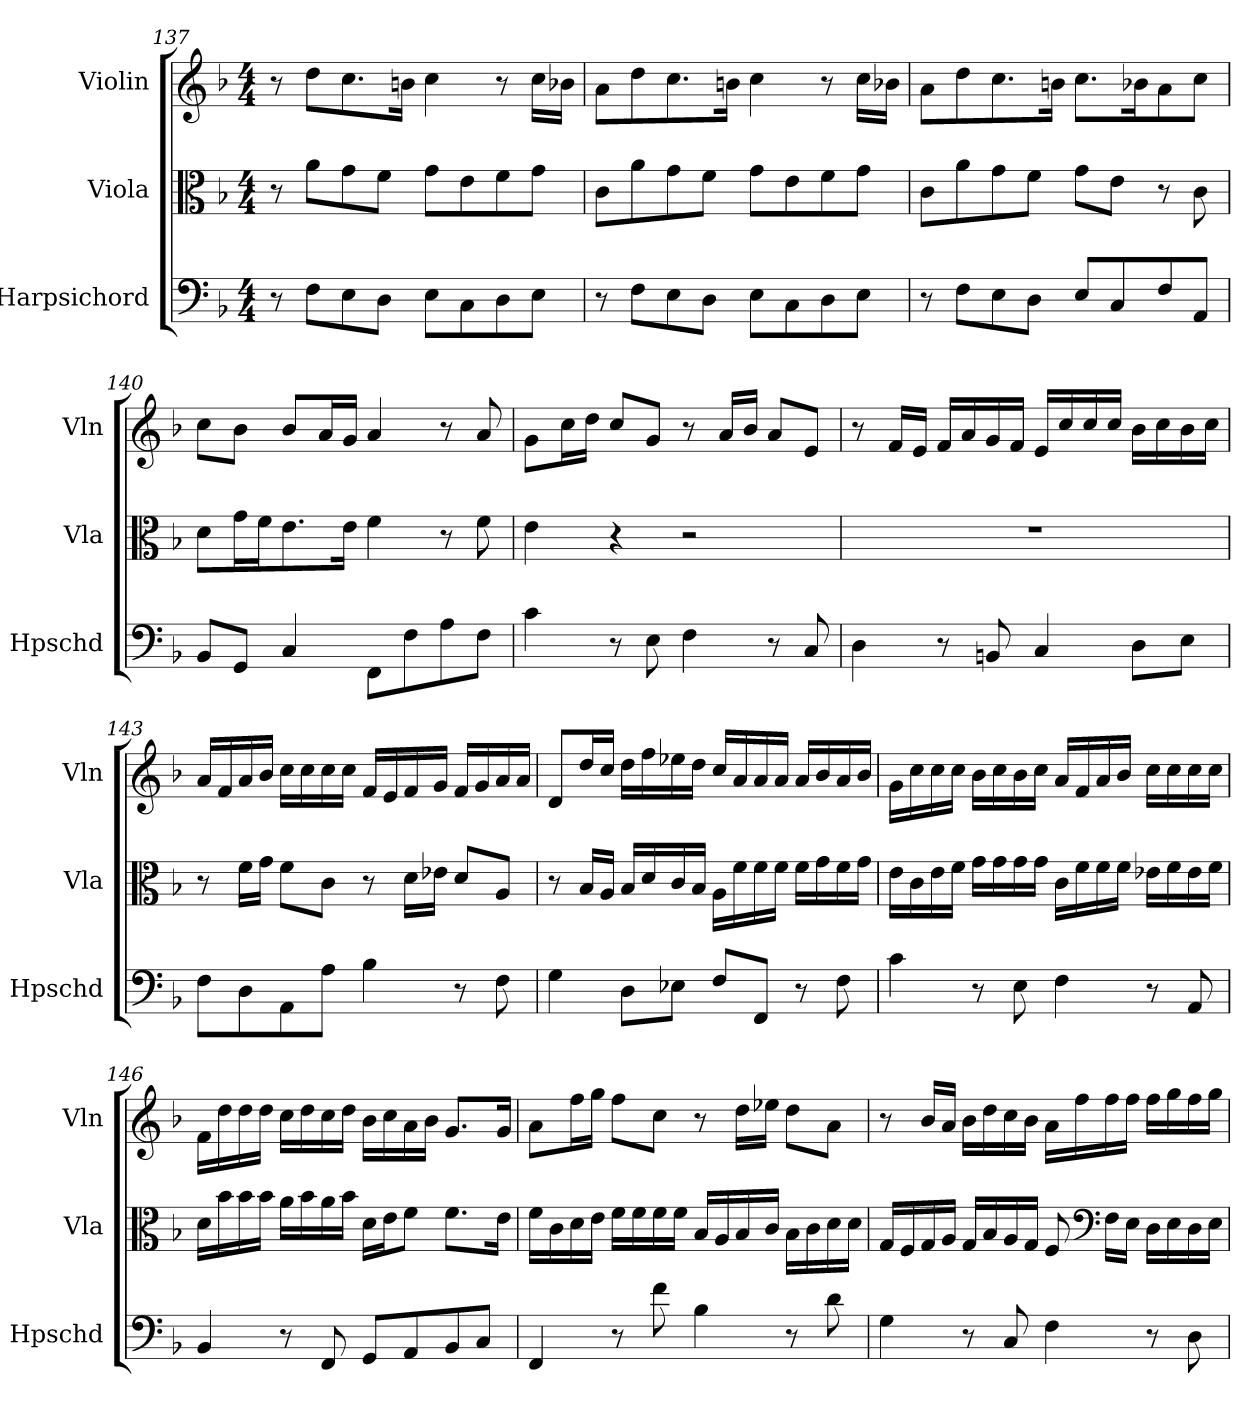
**kern	**kern	**kern
*part3	*part2	*part1
*staff3	*staff2	*staff1
*I"Harpsichord	*I"Viola	*I"Violin
*I'Hpschd	*I'Vla	*I'Vln
*clefF4	*clefC3	*clefG2
*k[b-]	*k[b-]	*k[b-]
*M4/4	*M4/4	*M4/4
*MM152	*MM152	*MM152
=137	=137	=137
8r	8r	8r
8F\L	8a\L	8dd\L
8E\	8g\	8.cc\
8D\J	8f\J	.
.	.	16bn\Jk
8E\L	8g\L	4cc\
8C\	8e\	.
8D\	8f\	8r
8E\J	8g\J	16cc\LL
.	.	16b-X\JJ
=138	=138	=138
8r	8c\L	8a\L
8F\L	8a\	8dd\
8E\	8g\	8.cc\
8D\J	8f\J	.
.	.	16bn\Jk
8E\L	8g\L	4cc\
8C\	8e\	.
8D\	8f\	8r
8E\J	8g\J	16cc\LL
.	.	16b-X\JJ
=139	=139	=139
8r	8c\L	8a\L
8F\L	8a\	8dd\
8E\	8g\	8.cc\
8D\J	8f\J	.
.	.	16bn\Jk
8E/L	8g\L	8.cc\L
8C/	8e\J	.
.	.	16b-X\K
8F/	8r	8a\
8AA/J	8c\	8cc\J
=140	=140	=140
8BB-/L	8d\L	8cc\L
8GG/J	16g\L	8b-\J
.	16f\J	.
4C/	8.e\	8b-/L
.	.	16a/L
.	16e\Jk	16g/JJ
8FF\L	4f\	4a/
8F\	.	.
8A\	8r	8r
8F\J	8f\	8a/
=141	=141	=141
4c\	4e\	8g\L
.	.	16cc\L
.	.	16dd\JJ
8r	4r	8cc/L
8E\	.	8g/J
4F\	2r	8r
.	.	16a/LL
.	.	16b-/JJ
8r	.	8a/L
8C/	.	8e/J
=142	=142	=142
4D\	1r	8r
.	.	16f/LL
.	.	16e/JJ
8r	.	16f/LL
.	.	16a/
8BBn/	.	16g/
.	.	16f/JJ
4C/	.	16e/LL
.	.	16cc/
.	.	16cc/
.	.	16cc/JJ
8D\L	.	16b-\LL
.	.	16cc\
8E\J	.	16b-\
.	.	16cc\JJ
=143	=143	=143
8F\L	8r	16a/LL
.	.	16f/
8D\	16f\LL	16a/
.	16g\JJ	16b-/JJ
8AA\	8f\L	16cc\LL
.	.	16cc\
8A\J	8c\J	16cc\
.	.	16cc\JJ
4B-\	8r	16f/LL
.	.	16e/
.	16d\LL	16f/
.	16e-X\JJ	16g/JJ
8r	8d/L	16f/LL
.	.	16g/
8F\	8A/J	16a/
.	.	16a/JJ
=144	=144	=144
4G\	8r	8d/L
.	16B-/LL	16dd/L
.	16A/JJ	16cc/JJ
8D\L	16B-/LL	16dd\LL
.	16d/	16ff\
8E-X\J	16c/	16ee-X\
.	16B-/JJ	16dd\JJ
8F/L	16A\LL	16cc/LL
.	16f\	16a/
8FF/J	16f\	16a/
.	16f\JJ	16a/JJ
8r	16f\LL	16a/LL
.	16g\	16b-/
8F\	16f\	16a/
.	16g\JJ	16b-/JJ
=145	=145	=145
4c\	16e\LL	16g\LL
.	16c\	16cc\
.	16e\	16cc\
.	16f\JJ	16cc\JJ
8r	16g\LL	16b-\LL
.	16g\	16cc\
8E\	16g\	16b-\
.	16g\JJ	16cc\JJ
4F\	16c\LL	16a/LL
.	16f\	16f/
.	16f\	16a/
.	16f\JJ	16b-/JJ
8r	16e-X\LL	16cc\LL
.	16f\	16cc\
8AA/	16e-\	16cc\
.	16f\JJ	16cc\JJ
=146	=146	=146
4BB-/	16d\LL	16f\LL
.	16b-\	16dd\
.	16b-\	16dd\
.	16b-\JJ	16dd\JJ
8r	16a\LL	16cc\LL
.	16b-\	16dd\
8FF/	16a\	16cc\
.	16b-\JJ	16dd\JJ
8GG/L	16d\LL	16b-\LL
.	16e\J	16cc\
8AA/	8f\J	16a\
.	.	16b-\JJ
8BB-/	8.f\L	8.g/L
8C/J	.	.
.	16e\Jk	16g/Jk
=147	=147	=147
4FF/	16f\LL	8a\L
.	16c\	.
.	16d\	16ff\L
.	16e\JJ	16gg\JJ
8r	16f\LL	8ff\L
.	16f\	.
8f\	16f\	8cc\J
.	16f\JJ	.
4B-\	16B-/LL	8r
.	16A/	.
.	16B-/	16dd\LL
.	16c/JJ	16ee-X\JJ
8r	16B-\LL	8dd\L
.	16c\	.
8d\	16d\	8a\J
.	16d\JJ	.
=148	=148	=148
4G\	16G/LL	8r
.	16F/	.
.	16G/	16b-/LL
.	16A/JJ	16a/JJ
8r	16G/LL	16b-\LL
.	16B-/	16dd\
8C/	16A/	16cc\
.	16G/JJ	16b-\JJ
4F\	8F/	16a\LL
.	.	16ff\
*	*clefF4	*
.	16F\LL	16ff\
.	16E\JJ	16ff\JJ
8r	16D\LL	16ff\LL
.	16E\	16gg\
8D\	16D\	16ff\
.	16E\JJ	16gg\JJ
=	=	=
*-	*-	*-
